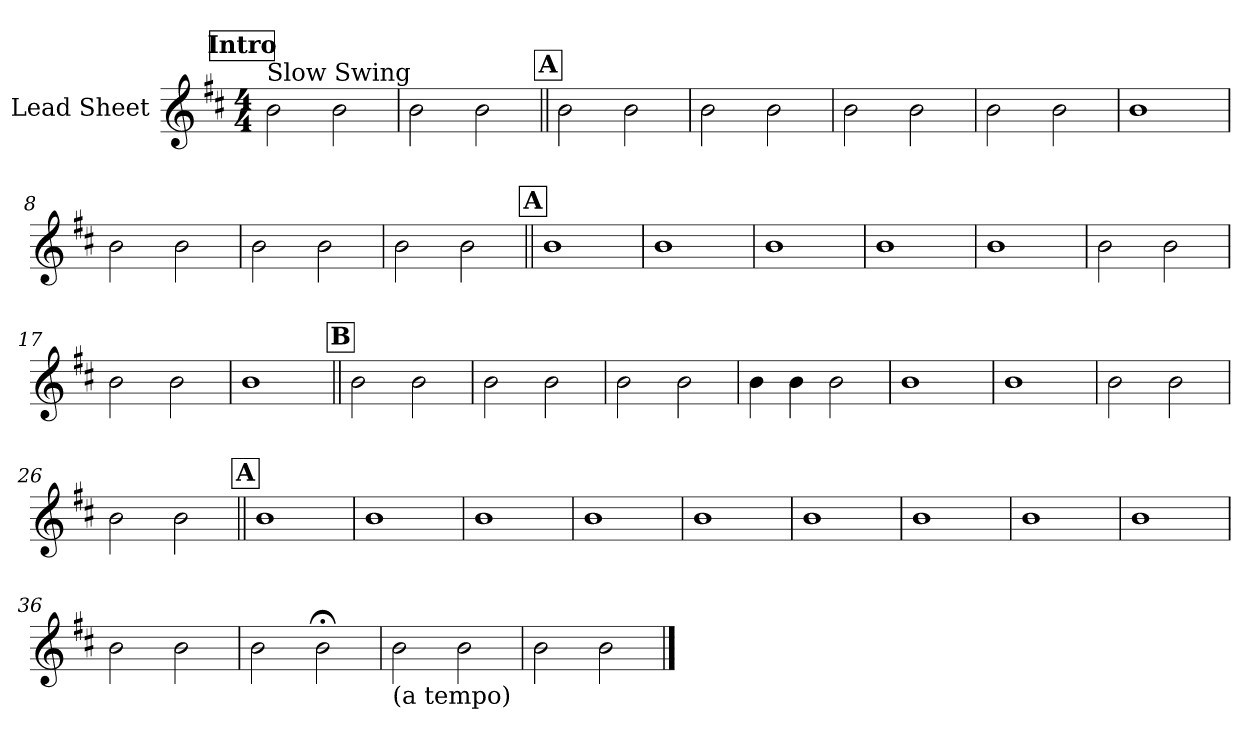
**kern
*part1
*staff1
*I"Lead Sheet
*clefG2
*k[f#c#]
*D:
*M4/4
!!LO:REH:place=s1:a:fs=14:t=Intro
=1
!LO:TX:a:t=Slow Swing
2b\
2b\
=2
2b\
2b\
!!LO:LB:g=z
!!LO:REH:place=s1:a:fs=14:t=A
=3||
2b\
2b\
=4
2b\
2b\
=5
2b\
2b\
=6
2b\
2b\
!!LO:LB:g=z
=7
1b
=8
2b\
2b\
=9
2b\
2b\
=10
2b\
2b\
!!LO:LB:g=z
!!LO:REH:place=s1:a:fs=14:t=A
=11||
1b
=12
1b
=13
1b
=14
1b
!!LO:LB:g=z
=15
1b
=16
2b\
2b\
=17
2b\
2b\
=18
1b
!!LO:LB:g=z
!!LO:REH:place=s1:a:fs=14:t=B
=19||
2b\
2b\
=20
2b\
2b\
=21
2b\
2b\
=22
4b\
4b\
2b\
!!LO:LB:g=z
=23
1b
=24
1b
=25
2b\
2b\
=26
2b\
2b\
!!LO:LB:g=z
!!LO:REH:place=s1:a:fs=14:t=A
=27||
1b
=28
1b
=29
1b
=30
1b
!!LO:LB:g=z
=31
1b
=32
1b
=33
1b
=34
1b
!!LO:LB:g=z
=35
1b
=36
2b\
2b\
=37
2b\
2b;<\
=38
!LO:TX:b:t=(a tempo)
2b\
2b\
!!LO:PB:g=z
=39
2b\
2b\
==
*-
